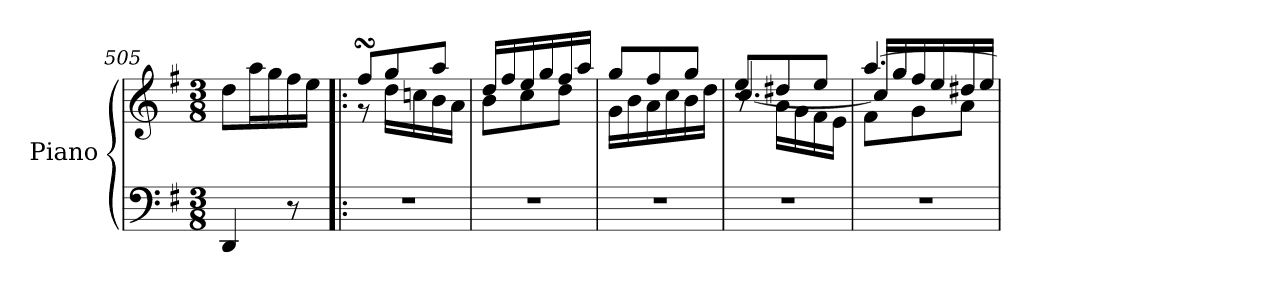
**kern	**kern
*part1	*part1
*staff2	*staff1
*I"Piano	*
*I'Pno	*
!!LO:LB:g=z
*clefF4	*clefG2
*k[f#]	*k[f#]
*M3/8	*M3/8
=505	=505
4DD/	8dd\L
.	16aa\L
.	16gg\
8r	16ff#\
.	16ee\JJ
=506!|:	=506!|:
*	*^
4.r	8ff#sSsS/L	8r
.	8gg/	16dd\LL
.	.	16ccn\
.	8aa/J	16b\
.	.	16a\JJ
=507	=507	=507
4.r	16dd/LL	8b\L
.	16ff#/	.
.	16ee/	8cc\
.	16gg/	.
.	16ff#/	8dd\J
.	16aa/JJ	.
=508	=508	=508
4.r	8gg/L	16g\LL
.	.	16b\
.	8ff#/	16a\
.	.	16cc\
.	8gg/J	16b\
.	.	16dd\JJ
=509	=509	=509
*	*	*^
4.r	8ee/L	[4.cc/	8r
.	8dd#X/	.	16a\LL
.	.	.	16g\
.	8ee/J	.	16f#\
.	.	.	16e\JJ
=510	=510	=510	=510
4.r	[4.aa/	8f#\L	16cc/LL]
.	.	.	16gg/
.	.	8g\	16ff#/
.	.	.	16ee/
.	.	8a\J	16dd#X/
.	.	.	16ee/JJ
*	*v	*v	*v
=	=
*-	*-
